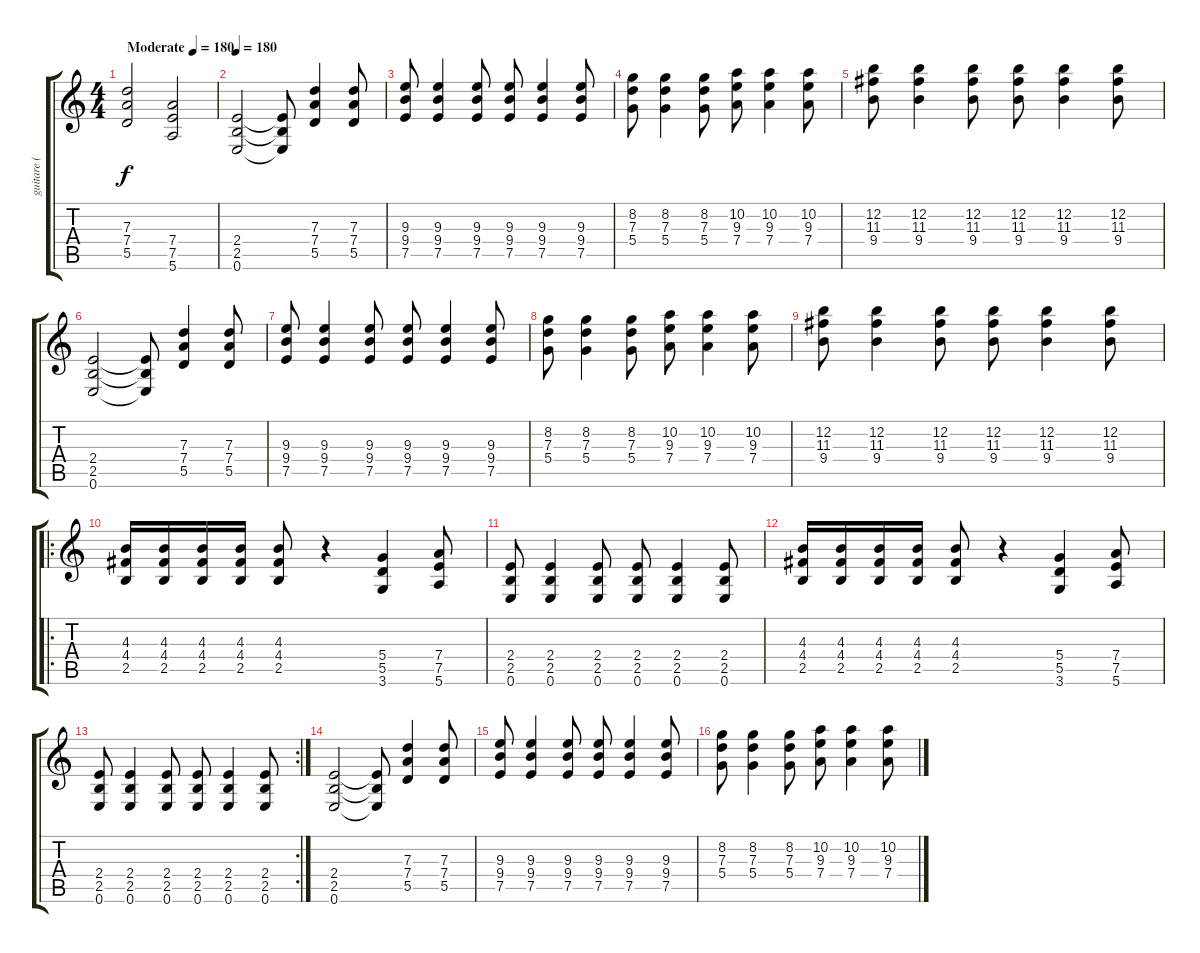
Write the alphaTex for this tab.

\track ("guitare ( Lyle Preslar ) " "guitare ( ") {instrument distortionguitar}
\staff {score tabs}
\tuning (E4 B3 G3 D3 A2 E2) {hide}
\ts (4 4)
\tempo (180 "Moderate")
\tempo 140
\tempo (180 "Moderate")
\clef g2
\ks c
(7.3 7.4 5.5).2{dy f instrument distortionguitar} (7.4 7.5 5.6).2 |
\tempo 180
(2.4 2.5 0.6).2 (2.4{t} 2.5{t} 0.6{t}).8 (7.3 7.4 5.5).4 (7.3 7.4 5.5).8 |
(9.3 9.4 7.5).8 (9.3 9.4 7.5).4 (9.3 9.4 7.5).8 (9.3 9.4 7.5).8 (9.3 9.4 7.5).4 (9.3 9.4 7.5).8 |
(8.2 7.3 5.4).8 (8.2 7.3 5.4).4 (8.2 7.3 5.4).8 (10.2 9.3 7.4).8 (10.2 9.3 7.4).4 (10.2 9.3 7.4).8 |
(12.2 11.3 9.4).8 (12.2 11.3 9.4).4 (12.2 11.3 9.4).8 (12.2 11.3 9.4).8 (12.2 11.3 9.4).4 (12.2 11.3 9.4).8 |
(2.4 2.5 0.6).2 (2.4{t} 2.5{t} 0.6{t}).8 (7.3 7.4 5.5).4 (7.3 7.4 5.5).8 |
(9.3 9.4 7.5).8 (9.3 9.4 7.5).4 (9.3 9.4 7.5).8 (9.3 9.4 7.5).8 (9.3 9.4 7.5).4 (9.3 9.4 7.5).8 |
(8.2 7.3 5.4).8 (8.2 7.3 5.4).4 (8.2 7.3 5.4).8 (10.2 9.3 7.4).8 (10.2 9.3 7.4).4 (10.2 9.3 7.4).8 |
(12.2 11.3 9.4).8 (12.2 11.3 9.4).4 (12.2 11.3 9.4).8 (12.2 11.3 9.4).8 (12.2 11.3 9.4).4 (12.2 11.3 9.4).8 |
\ro
(4.3 4.4 2.5).16 (4.3 4.4 2.5).16 (4.3 4.4 2.5).16 (4.3 4.4 2.5).16 (4.3 4.4 2.5).8 r.4 (5.4 5.5 3.6).4 (7.4 7.5 5.6).8 |
(2.4 2.5 0.6).8 (2.4 2.5 0.6).4 (2.4 2.5 0.6).8 (2.4 2.5 0.6).8 (2.4 2.5 0.6).4 (2.4 2.5 0.6).8 |
(4.3 4.4 2.5).16 (4.3 4.4 2.5).16 (4.3 4.4 2.5).16 (4.3 4.4 2.5).16 (4.3 4.4 2.5).8 r.4 (5.4 5.5 3.6).4 (7.4 7.5 5.6).8 |
\rc 2
(2.4 2.5 0.6).8 (2.4 2.5 0.6).4 (2.4 2.5 0.6).8 (2.4 2.5 0.6).8 (2.4 2.5 0.6).4 (2.4 2.5 0.6).8 |
(2.4 2.5 0.6).2 (2.4{t} 2.5{t} 0.6{t}).8 (7.3 7.4 5.5).4 (7.3 7.4 5.5).8 |
(9.3 9.4 7.5).8 (9.3 9.4 7.5).4 (9.3 9.4 7.5).8 (9.3 9.4 7.5).8 (9.3 9.4 7.5).4 (9.3 9.4 7.5).8 |
(8.2 7.3 5.4).8 (8.2 7.3 5.4).4 (8.2 7.3 5.4).8 (10.2 9.3 7.4).8 (10.2 9.3 7.4).4 (10.2 9.3 7.4).8
